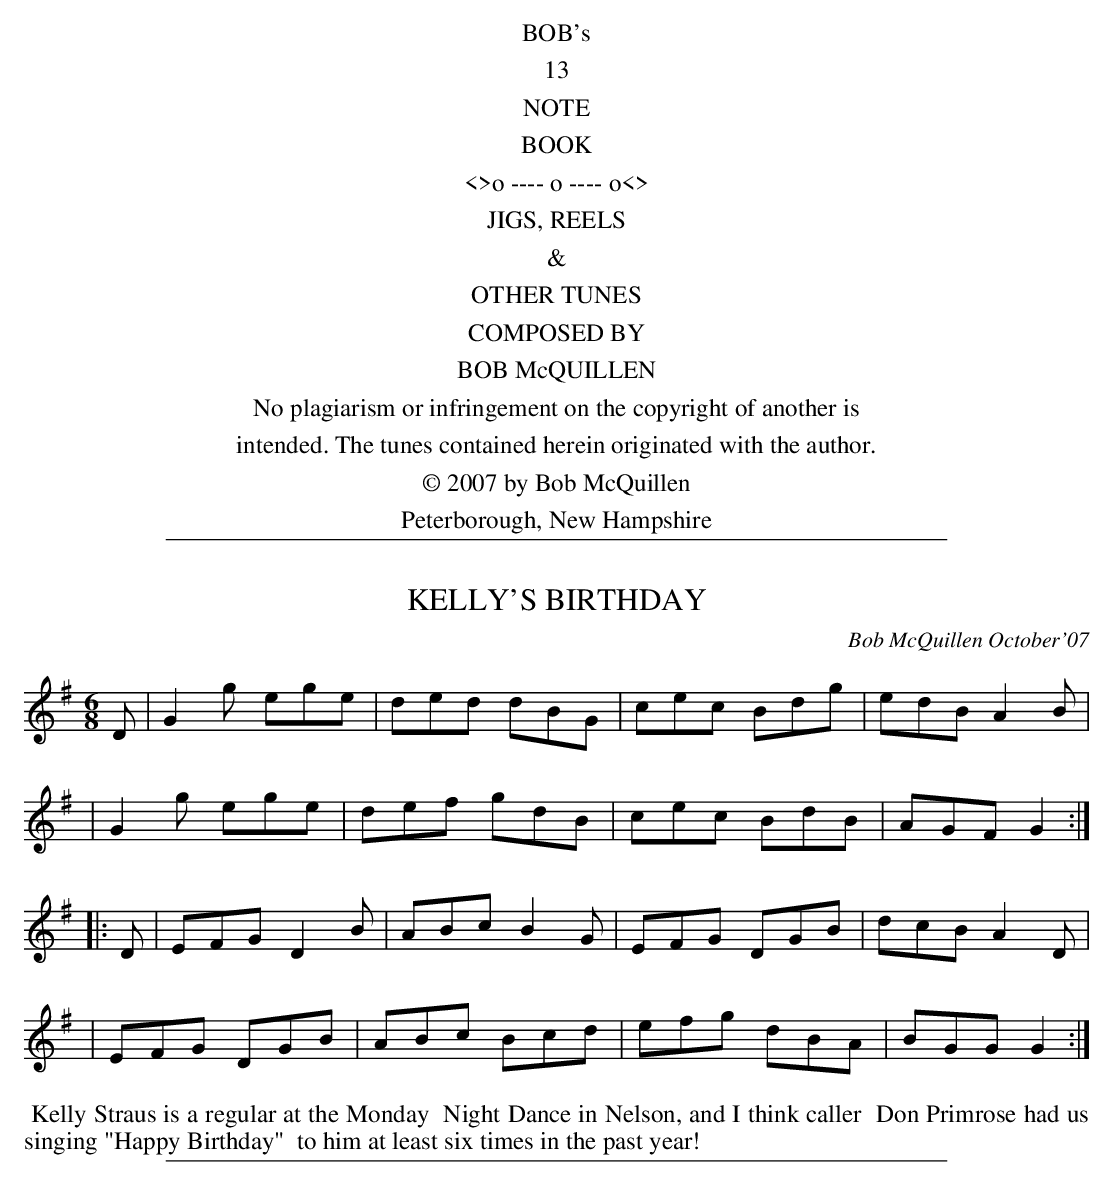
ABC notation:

X:1
T: KELLY'S BIRTHDAY
C: Bob McQuillen October'07
M: 6/8
L: 1/8
K: G
D \
| G2g ege | ded dBG | cec Bdg | edB A2B |
| G2g ege | def gdB | cec BdB | AGF G2 :|
|: D \
| EFG D2B | ABc B2G | EFG DGB | dcB A2D |
| EFG DGB | ABc Bcd | efg dBA | BGG G2 :|
